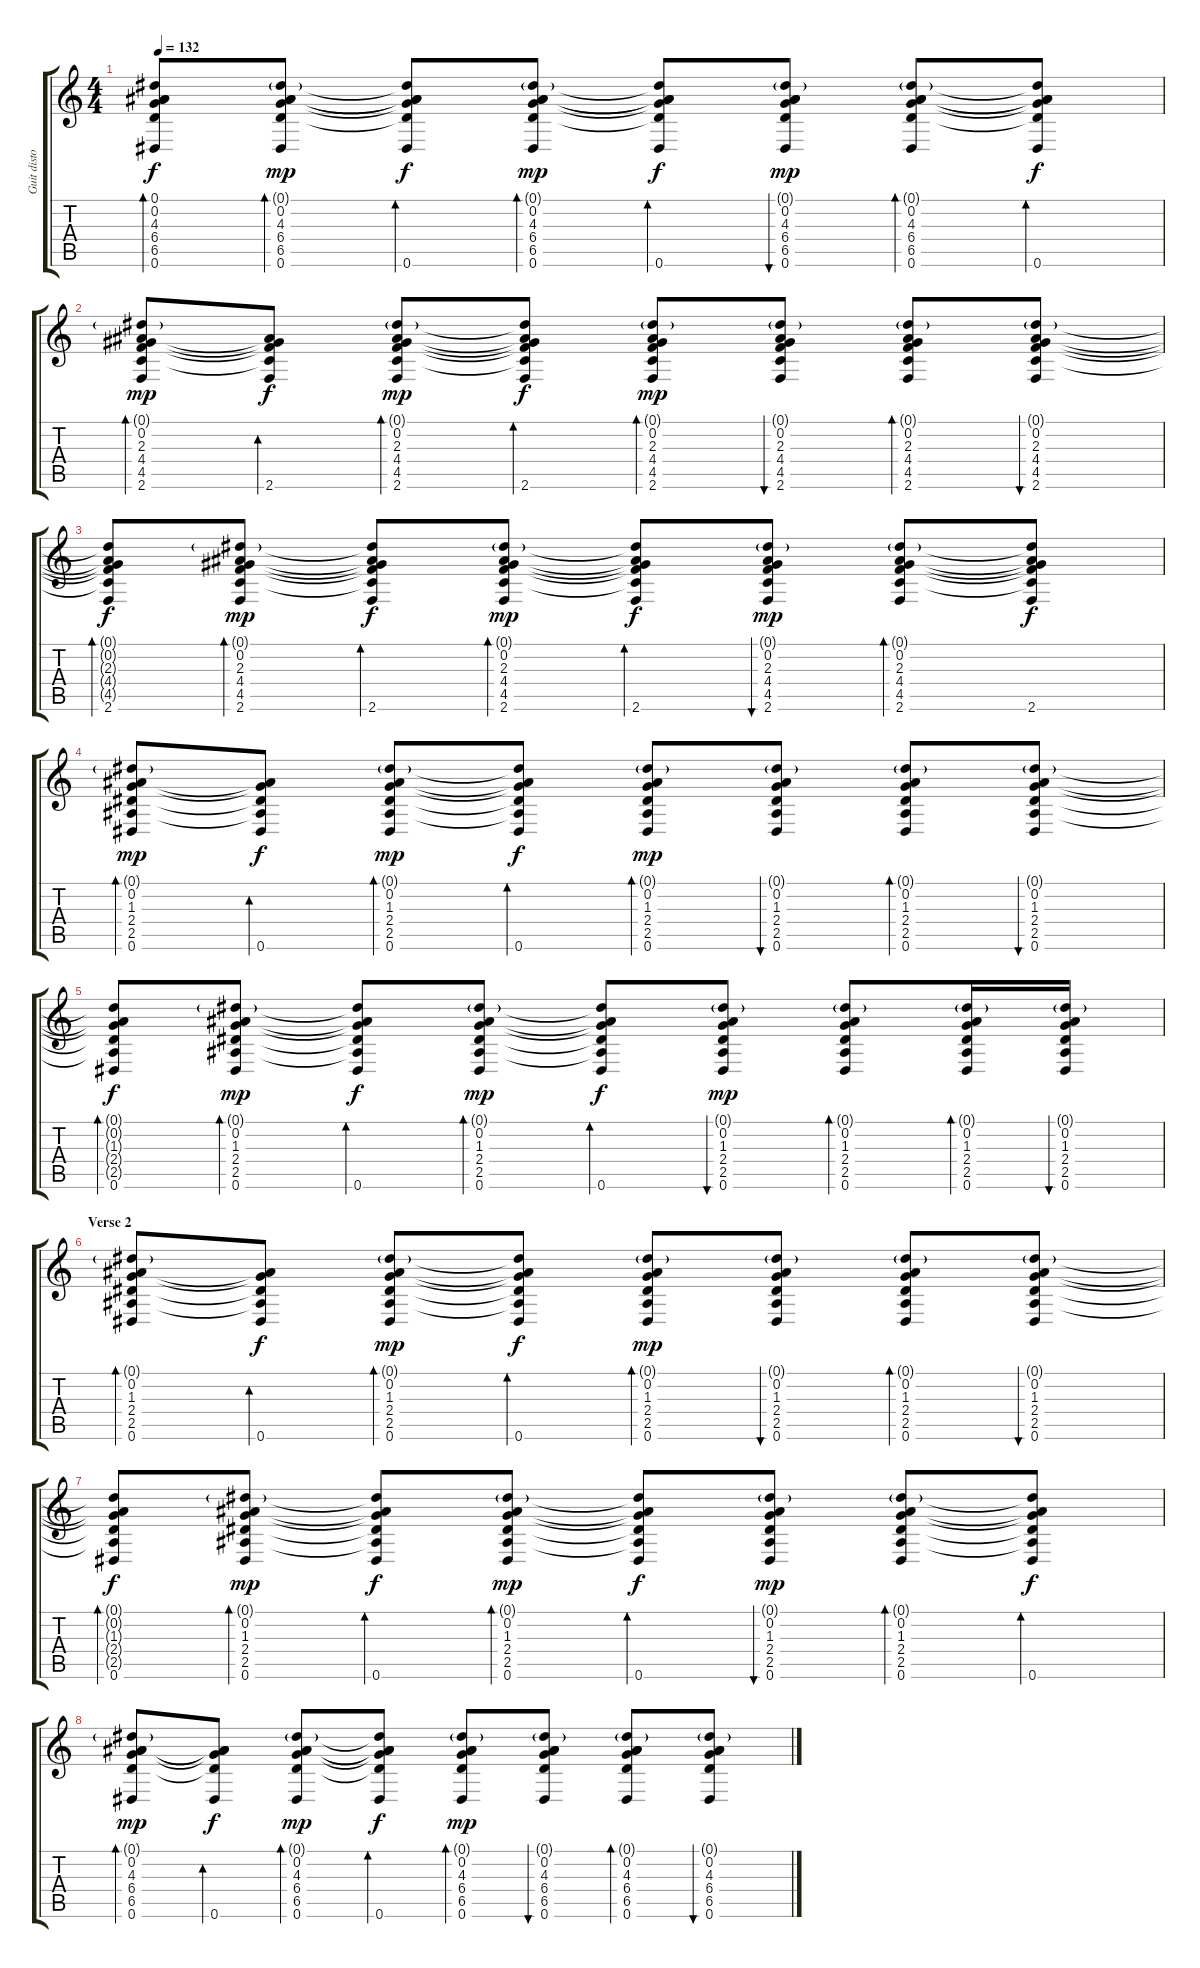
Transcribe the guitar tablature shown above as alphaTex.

\track ("Guit distor Eb" "Guit disto") {instrument overdrivenguitar}
\staff {score tabs}
\tuning (Eb4 Bb3 Gb3 Db3 Ab2 Eb2) {hide}
\ts (4 4)
\tempo 132
\clef g2
\ks c
(0.1{t} 0.2{t} 4.3{t} 6.4{t} 6.5{t} 0.6).8{bd 30 dy f} (0.1{g} 0.2 4.3 6.4 6.5 0.6).8{bd 30 dy mp} (0.1{t} 0.2{t} 4.3{t} 6.4{t} 6.5{t} 0.6).8{bd 30 dy f} (0.1{g} 0.2 4.3 6.4 6.5 0.6).8{bd 30 dy mp} (0.1{t} 0.2{t} 4.3{t} 6.4{t} 6.5{t} 0.6).8{bd 30 dy f} (0.1{g} 0.2 4.3 6.4 6.5 0.6).8{bu 30 dy mp} (0.1{g} 0.2 4.3 6.4 6.5 0.6).8{bd 30} (0.1{t} 0.2{t} 4.3{t} 6.4{t} 6.5{t} 0.6).8{bd 30 dy f} |
(0.1{g} 0.2 2.3 4.4 4.5 2.6).8{bd 30 dy mp} (0.2{t} 2.3{t} 4.4{t} 4.5{t} 2.6).8{bd 30 dy f} (0.1{g} 0.2 2.3 4.4 4.5 2.6).8{bd 30 dy mp} (0.1{t} 0.2{t} 2.3{t} 4.4{t} 4.5{t} 2.6).8{bd 30 dy f} (0.1{g} 0.2 2.3 4.4 4.5 2.6).8{bd 30 dy mp} (0.1{g} 0.2 2.3 4.4 4.5 2.6).8{bu 30} (0.1{g} 0.2 2.3 4.4 4.5 2.6).8{bd 30} (0.1{g} 0.2 2.3 4.4 4.5 2.6).8{bu 30} |
(0.1{t} 0.2{t} 2.3{t} 4.4{t} 4.5{t} 2.6).8{bd 30 dy f} (0.1{g} 0.2 2.3 4.4 4.5 2.6).8{bd 30 dy mp} (0.1{t} 0.2{t} 2.3{t} 4.4{t} 4.5{t} 2.6).8{bd 30 dy f} (0.1{g} 0.2 2.3 4.4 4.5 2.6).8{bd 30 dy mp} (0.1{t} 0.2{t} 2.3{t} 4.4{t} 4.5{t} 2.6).8{bd 30 dy f} (0.1{g} 0.2 2.3 4.4 4.5 2.6).8{bu 30 dy mp} (0.1{g} 0.2 2.3 4.4 4.5 2.6).8{bd 30} (0.1{t} 0.2{t} 2.3{t} 4.4{t} 4.5{t} 2.6).8{dy f} |
(0.1{g} 0.2 1.3 2.4 2.5 0.6).8{bd 30 dy mp} (0.2{t} 1.3{t} 2.4{t} 2.5{t} 0.6).8{bd 30 dy f} (0.1{g} 0.2 1.3 2.4 2.5 0.6).8{bd 30 dy mp} (0.1{t} 0.2{t} 1.3{t} 2.4{t} 2.5{t} 0.6).8{bd 30 dy f} (0.1{g} 0.2 1.3 2.4 2.5 0.6).8{bd 30 dy mp} (0.1{g} 0.2 1.3 2.4 2.5 0.6).8{bu 30} (0.1{g} 0.2 1.3 2.4 2.5 0.6).8{bd 30} (0.1{g} 0.2 1.3 2.4 2.5 0.6).8{bu 30} |
(0.1{t} 0.2{t} 1.3{t} 2.4{t} 2.5{t} 0.6).8{bd 30 dy f} (0.1{g} 0.2 1.3 2.4 2.5 0.6).8{bd 30 dy mp} (0.1{t} 0.2{t} 1.3{t} 2.4{t} 2.5{t} 0.6).8{bd 30 dy f} (0.1{g} 0.2 1.3 2.4 2.5 0.6).8{bd 30 dy mp} (0.1{t} 0.2{t} 1.3{t} 2.4{t} 2.5{t} 0.6).8{bd 30 dy f} (0.1{g} 0.2 1.3 2.4 2.5 0.6).8{bu 30 dy mp} (0.1{g} 0.2 1.3 2.4 2.5 0.6).8{bd 30} (0.1{g} 0.2 1.3 2.4 2.5 0.6).16{bd 30} (0.1{g} 0.2 1.3 2.4 2.5 0.6).16{bu 30} |
\section ("" "Verse 2")
(0.1{g} 0.2 1.3 2.4 2.5 0.6).8{bd 30} (0.2{t} 1.3{t} 2.4{t} 2.5{t} 0.6).8{bd 30 dy f} (0.1{g} 0.2 1.3 2.4 2.5 0.6).8{bd 30 dy mp} (0.1{t} 0.2{t} 1.3{t} 2.4{t} 2.5{t} 0.6).8{bd 30 dy f} (0.1{g} 0.2 1.3 2.4 2.5 0.6).8{bd 30 dy mp} (0.1{g} 0.2 1.3 2.4 2.5 0.6).8{bu 30} (0.1{g} 0.2 1.3 2.4 2.5 0.6).8{bd 30} (0.1{g} 0.2 1.3 2.4 2.5 0.6).8{bu 30} |
(0.1{t} 0.2{t} 1.3{t} 2.4{t} 2.5{t} 0.6).8{bd 30 dy f} (0.1{g} 0.2 1.3 2.4 2.5 0.6).8{bd 30 dy mp} (0.1{t} 0.2{t} 1.3{t} 2.4{t} 2.5{t} 0.6).8{bd 30 dy f} (0.1{g} 0.2 1.3 2.4 2.5 0.6).8{bd 30 dy mp} (0.1{t} 0.2{t} 1.3{t} 2.4{t} 2.5{t} 0.6).8{bd 30 dy f} (0.1{g} 0.2 1.3 2.4 2.5 0.6).8{bu 30 dy mp} (0.1{g} 0.2 1.3 2.4 2.5 0.6).8{bd 30} (0.1{t} 0.2{t} 1.3{t} 2.4{t} 2.5{t} 0.6).8{bd 30 dy f} |
(0.1{g} 0.2 4.3 6.4 6.5 0.6).8{bd 30 dy mp} (0.2{t} 4.3{t} 6.4{t} 6.5{t} 0.6).8{bd 30 dy f} (0.1{g} 0.2 4.3 6.4 6.5 0.6).8{bd 30 dy mp} (0.1{t} 0.2{t} 4.3{t} 6.4{t} 6.5{t} 0.6).8{bd 30 dy f} (0.1{g} 0.2 4.3 6.4 6.5 0.6).8{bd 30 dy mp} (0.1{g} 0.2 4.3 6.4 6.5 0.6).8{bu 30} (0.1{g} 0.2 4.3 6.4 6.5 0.6).8{bd 30} (0.1{g} 0.2 4.3 6.4 6.5 0.6).8{bu 30}
